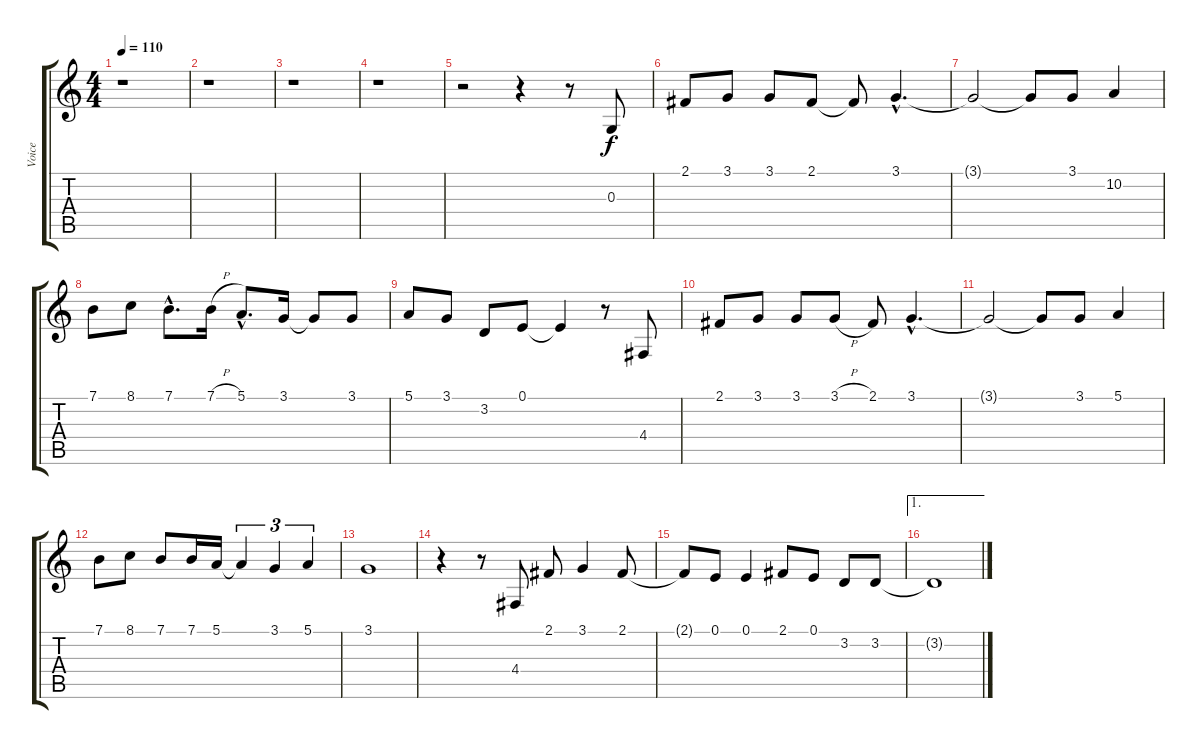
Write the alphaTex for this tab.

\track ("Voice" "Voice") {instrument ocarina}
\staff {score tabs}
\tuning (E4 B3 G3 D3 A2 E2) {hide}
\ts (4 4)
\tempo 110
\clef g2
\ks c
r.1{dy f} |
r.1 |
r.1 |
r.1 |
r.2 r.4 r.8 0.3.8 |
2.1.8 3.1.8 3.1.8 2.1.8 2.1{t}.8 3.1{hac}.4{d} |
3.1{t}.2 3.1{t}.8 3.1.8 10.2.4 |
7.1.8 8.1.8 7.1{hac}.8{d} 7.1{h}.16 5.1{hac}.8{d} 3.1.16 3.1{t}.8 3.1.8 |
5.1.8 3.1.8 3.2.8 0.1.8 0.1{t}.4 r.8 4.4.8 |
2.1.8 3.1.8 3.1.8 3.1{h}.8 2.1.8 3.1{hac}.4{d} |
3.1{t}.2 3.1{t}.8 3.1.8 5.1.4 |
7.1.8 8.1.8 7.1.8 7.1.16 5.1.16 5.1{t}.4{tu (3 2)} 3.1.4{tu (3 2)} 5.1.4{tu (3 2)} |
3.1.1 |
r.4 r.8 4.4.8 2.1.8 3.1.4 2.1.8 |
2.1{t}.8 0.1.8 0.1.4 2.1.8 0.1.8 3.2.8 3.2.8 |
\ae 1
3.2{t}.1
